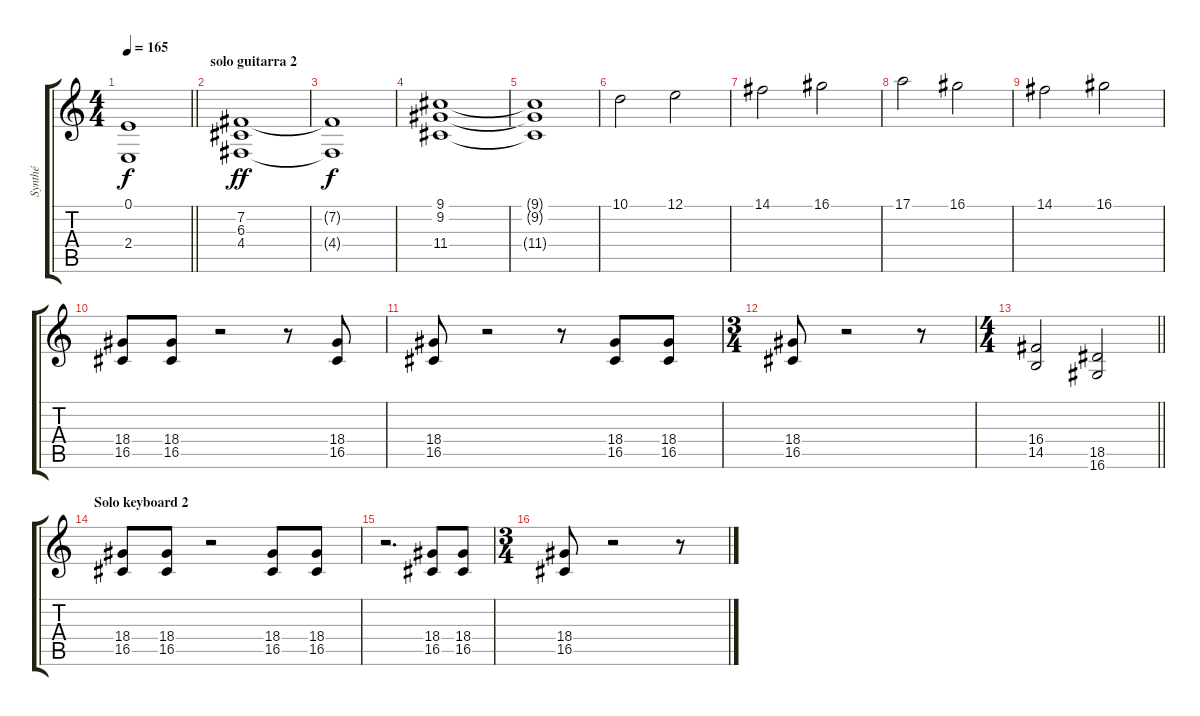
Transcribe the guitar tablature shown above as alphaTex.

\track ("Synthé" "Synthé") {instrument stringensemble1}
\staff {score tabs}
\tuning (E4 B3 G3 D3 A2 E2) {hide}
\ts (4 4)
\tempo 165
\clef g2
\barLineRight lightlight
\ks c
(0.1 2.4{t}).1{dy f} |
\section ("" "solo guitarra 2")
(7.2 6.3 4.4).1{dy ff} |
(7.2{t} 4.4{t}).1{dy f} |
(9.1 9.2 11.4).1 |
(9.1{t} 9.2{t} 11.4{t}).1 |
10.1.2{volume 16 balance 8} 12.1.2 |
14.1.2 16.1.2 |
17.1.2 16.1.2 |
14.1.2 16.1.2 |
(18.4 16.5).8{volume 11 balance 8} (18.4 16.5).8 r.2 r.8 (18.4 16.5).8 |
(18.4 16.5).8 r.2 r.8 (18.4 16.5).8 (18.4 16.5).8 |
\ts (3 4)
(18.4 16.5).8 r.2 r.8 |
\ts (4 4)
\barLineRight lightlight
(16.4 14.5).2 (18.5 16.6).2 |
\section ("" "Solo keyboard 2")
(18.4 16.5).8 (18.4 16.5).8 r.2 (18.4 16.5).8 (18.4 16.5).8 |
r.2{d} (18.4 16.5).8 (18.4 16.5).8 |
\ts (3 4)
(18.4 16.5).8 r.2 r.8
